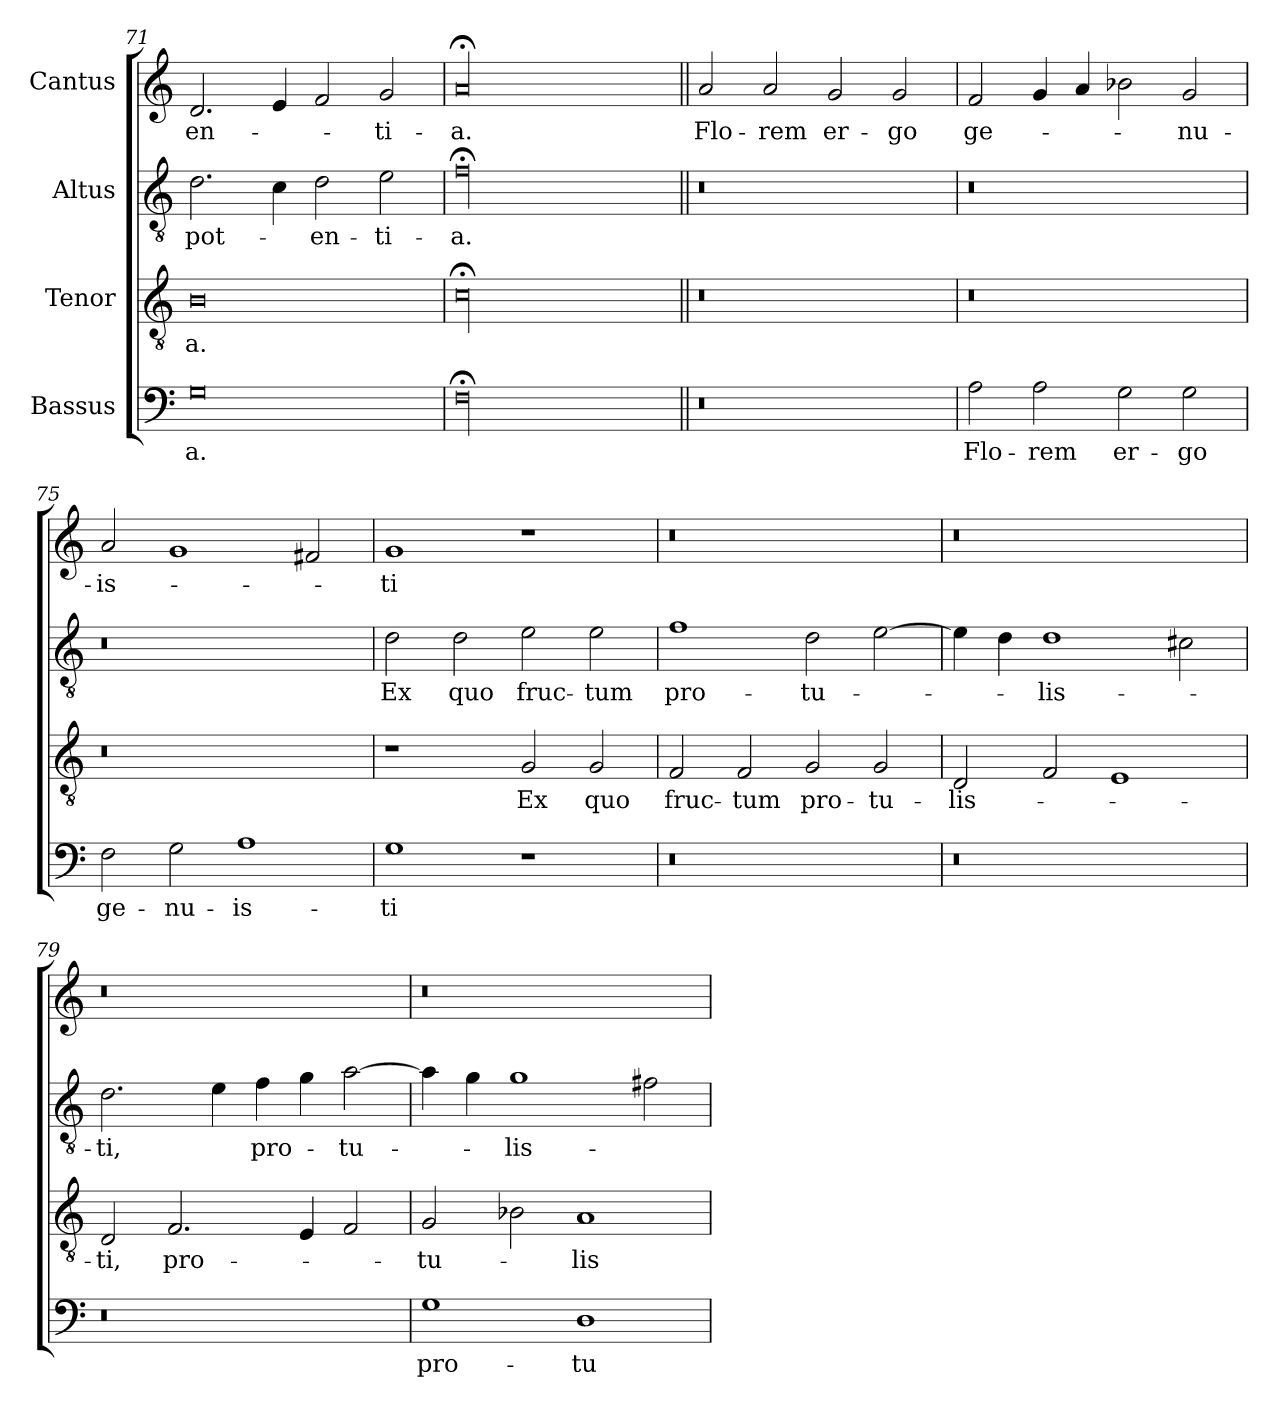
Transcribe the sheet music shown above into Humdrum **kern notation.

**kern	**text	**kern	**text	**kern	**text	**kern	**text
*part4	*part4	*part3	*part3	*part2	*part2	*part1	*part1
*staff4	*staff4	*staff3	*staff3	*staff2	*staff2	*staff1	*staff1
*I"Bassus	*	*I"Tenor	*	*I"Altus	*	*I"Cantus	*
*clefF4	*	*clefGv2	*	*clefGv2	*	*clefG2	*
*k[]	*	*k[]	*	*k[]	*	*k[]	*
*C:	*	*C:	*	*C:	*	*C:	*
=71	=71	=71	=71	=71	=71	=71	=71
!	!	!	!LO:LY:i	!	!LO:LY:i	!	!LO:LY:i
0G\	-a.	0B\	-a.	2.d\	pot-	2.d/	-en-
.	.	.	.	4c\	.	4e/	.
!	!	!	!	!	!LO:LY:i	!	!
.	.	.	.	2d\	-en-	2f/	.
!	!	!	!	!	!LO:LY:i	!	!LO:LY:i
.	.	.	.	2e\	-ti-	2g/	-ti-
=72	=72	=72	=72	=72	=72	=72	=72
!	!	!	!	!	!LO:LY:i	!	!LO:LY:i
00F;<\	.	00c;<\	.	00f;<\	-a.	00a;</	-a.
=73||	=73||	=73||	=73||	=73||	=73||	=73||	=73||
0r	.	0r	.	0r	.	2a/	Flo-
.	.	.	.	.	.	2a/	-rem
.	.	.	.	.	.	2g/	er-
.	.	.	.	.	.	2g/	-go
!!LO:LB:g=z
=74	=74	=74	=74	=74	=74	=74	=74
2A\	Flo-	0r	.	0r	.	2f/	ge-
2A\	-rem	.	.	.	.	4g/	.
.	.	.	.	.	.	4a/	.
2G\	er-	.	.	.	.	2b-X\	.
2G\	-go	.	.	.	.	2g/	-nu-
=75	=75	=75	=75	=75	=75	=75	=75
2F\	ge-	0r	.	0r	.	2a/	-is-
2G\	-nu-	.	.	.	.	1g/	.
1A\	-is-	.	.	.	.	.	.
.	.	.	.	.	.	2f#X/	.
=76	=76	=76	=76	=76	=76	=76	=76
1G\	-ti	1r	.	2d\	Ex	1g/	-ti
.	.	.	.	2d\	quo	.	.
1r	.	2G/	Ex	2e\	fruc-	1r	.
.	.	2G/	quo	2e\	-tum	.	.
=77	=77	=77	=77	=77	=77	=77	=77
0r	.	2F/	fruc-	1f\	pro-	0r	.
.	.	2F/	-tum	.	.	.	.
.	.	2G/	pro-	2d\	-tu-	.	.
.	.	2G/	-tu-	[2e\	.	.	.
=78	=78	=78	=78	=78	=78	=78	=78
0r	.	2D/	-lis-	4e\]	.	0r	.
.	.	.	.	4d\	.	.	.
.	.	2F/	.	1d\	-lis-	.	.
.	.	1E/	.	.	.	.	.
.	.	.	.	2c#X\	.	.	.
!!LO:LB:g=z
=79	=79	=79	=79	=79	=79	=79	=79
0r	.	2D/	-ti,	2.d\	-ti,	0r	.
!	!	!	!LO:LY:i	!	!	!	!
.	.	2.F/	pro-	.	.	.	.
.	.	.	.	4e\	.	.	.
!	!	!	!	!	!LO:LY:i	!	!
.	.	.	.	4f\	pro-	.	.
.	.	4E/	.	4g\	.	.	.
!	!	!	!	!	!LO:LY:i	!	!
.	.	2F/	.	[2a\	-tu-	.	.
=80	=80	=80	=80	=80	=80	=80	=80
!	!	!	!LO:LY:i	!	!	!	!
1G\	pro-	2G/	-tu-	4a\]	.	0r	.
.	.	.	.	4g\	.	.	.
!	!	!	!	!	!LO:LY:i	!	!
.	.	2B-X\	.	1g\	-lis-	.	.
!	!	!	!LO:LY:i	!	!	!	!
1D\	-tu-	1A/	-lis-	.	.	.	.
.	.	.	.	2f#X\	.	.	.
=	=	=	=	=	=	=	=
*-	*-	*-	*-	*-	*-	*-	*-
